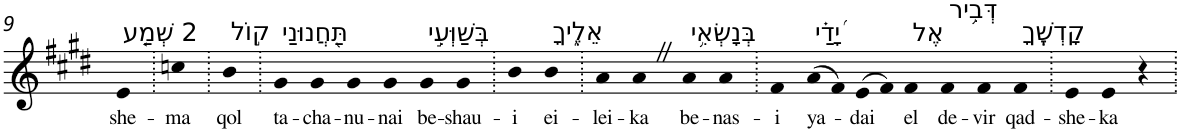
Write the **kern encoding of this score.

**kern	**text
*part1	*part1
*staff1	*staff1
*I"Piano	*
*I'Pno	*
!!LO:PB:g=z
*clefG2	*
*k[f#c#g#d#]	*
*E:	*
=9	=9
!LO:TX:a:t=2 שְׁמַ֤ע	!
!	!LO:LY:b
4e	she-
=10.	=10.
!	!LO:LY:b
4ccn	-ma
=11.	=11.
!LO:TX:a:t=ק֣וֹל	!
!	!LO:LY:b
4b	qol
=12.	=12.
!LO:TX:a:t=תַּ֭חֲנוּנַי	!
!	!LO:LY:b
4g#	ta-
!	!LO:LY:b
4g#	-cha-
!	!LO:LY:b
4g#	-nu-
!	!LO:LY:b
4g#	-nai
!LO:TX:a:t=בְּשַׁוְּעִ֣י	!
!	!LO:LY:b
4g#	be-
!	!LO:LY:b
4g#	-shau-
=13.	=13.
!	!LO:LY:b
4b	-i
!LO:TX:a:t=אֵלֶ֑יךָ	!
!	!LO:LY:b
4b	ei-
=14.	=14.
!	!LO:LY:b
4a	-lei-
!	!LO:LY:b
4aZ	-ka
!LO:TX:a:t=בְּנָשְׂאִ֥י	!
!	!LO:LY:b
4a	be-
!	!LO:LY:b
4a	-nas-
=15.	=15.
!	!LO:LY:b
4f#	-i
!LO:TX:a:t=יָ֝דַ֗י	!
!	!LO:LY:b
(>8a	ya-
8f#)	.
!	!LO:LY:b
(>8e	-dai
8f#)	.
!LO:TX:a:t=אֶל	!
!	!LO:LY:b
4f#	el
!LO:TX:a:t=דְּבִ֥יר	!
!	!LO:LY:b
4f#	de-
!	!LO:LY:b
4f#	-vir
!LO:TX:a:t=קָדְשֶֽׁךָ	!
!	!LO:LY:b
4f#	qad-
=16.	=16.
!	!LO:LY:b
4e	-she-
!	!LO:LY:b
4e	-ka
4r	.
=.	=.
*-	*-
